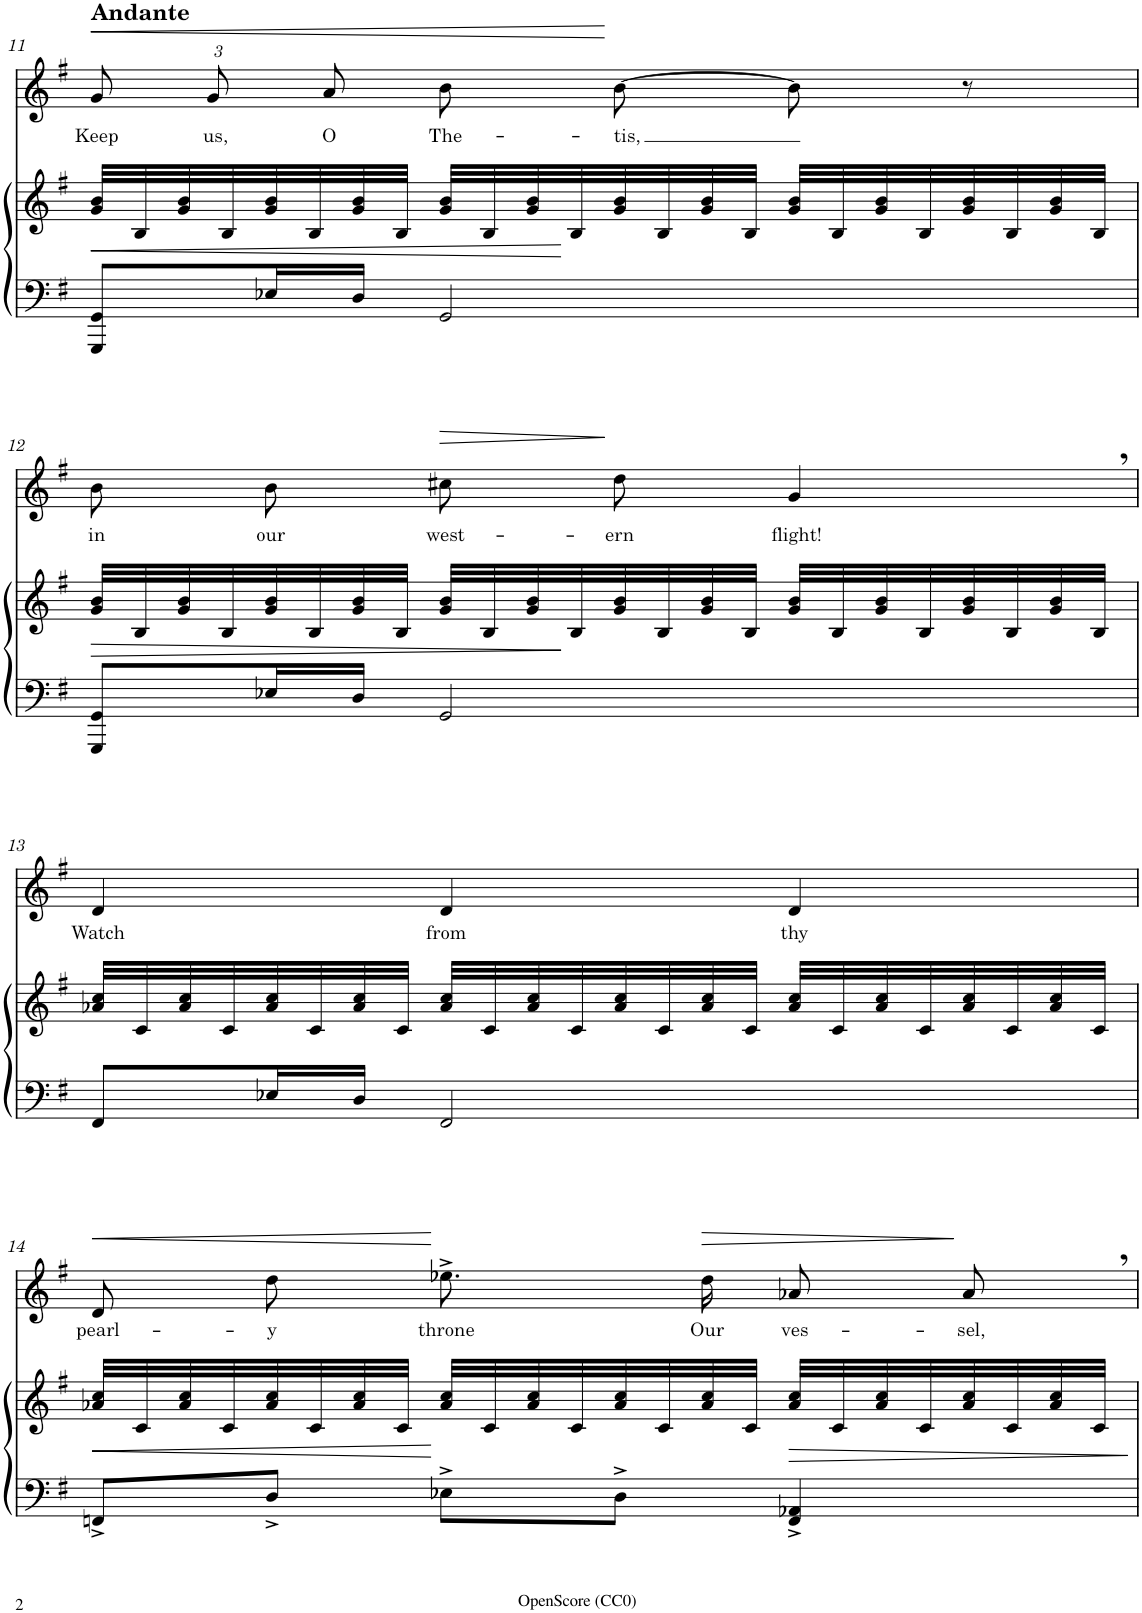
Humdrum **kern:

**kern	**kern	**dynam	**kern	**text	**dynam
*part2	*part2	*part2	*part1	*part1	*part1
*staff3	*staff2	*staff2/3	*staff1	*staff1	*staff1
*I"Piano	*	*	*I"Voice	*	*
*I'Pno	*	*	*	*	*
!!LO:PB:g=z
*clefF4	*clefG2	*	*clefG2	*	*
*k[f#]	*k[f#]	*	*k[f#]	*	*
*M3/4	*M3/4	*	*M3/4	*	*
=11	=11	=11	=11	=11	=11
!	!	!LO:HP:b	!	!	!
*	*	*	*Xbrackettup	*	*
!	!	!	!LO:TX:a:B:t=Andante	!	!
!	!	!	!	!LO:LY:b	!LO:HP:b
8GGG/ 8GG/L	32g/ 32b/LLL	<	12g/L	Keep	<
.	32B/	.	.	.	.
.	32g/ 32b/	.	.	.	.
!	!	!	!	!LO:LY:b	!
.	.	.	12g/	us,	.
.	32B/	.	.	.	.
16E-X/L	32g/ 32b/	.	.	.	.
.	32B/	.	.	.	.
!	!	!	!	!LO:LY:b	!
.	.	.	12a/J	O	.
16D/JJ	32g/ 32b/	.	.	.	.
.	32B/JJJ	.	.	.	.
!	!	!	!	!LO:LY:b	!
2GG/	32g/ 32b/LLL	.	8b\L	The-	.
.	32B/	.	.	.	.
.	32g/ 32b/	.	.	.	.
.	32B/	[	.	.	.
!	!	!	!	!LO:LY:b	!
.	32g/ 32b/	.	[8b\J	-tis,	[
.	32B/	.	.	.	.
.	32g/ 32b/	.	.	.	.
.	32B/JJJ	.	.	.	.
.	32g/ 32b/LLL	.	8b\]	.	.
.	32B/	.	.	.	.
.	32g/ 32b/	.	.	.	.
.	32B/	.	.	.	.
.	32g/ 32b/	.	8r	.	.
.	32B/	.	.	.	.
.	32g/ 32b/	.	.	.	.
.	32B/JJJ	.	.	.	.
!!LO:LB:g=z
=12	=12	=12	=12	=12	=12
!	!	!LO:HP:b	!	!LO:LY:b	!
8GGG/ 8GG/L	32g/ 32b/LLL	>	8b\L	in	.
.	32B/	.	.	.	.
.	32g/ 32b/	.	.	.	.
.	32B/	.	.	.	.
!	!	!	!	!LO:LY:b	!
16E-X/L	32g/ 32b/	.	8b\J	our	.
.	32B/	.	.	.	.
16D/JJ	32g/ 32b/	.	.	.	.
.	32B/JJJ	.	.	.	.
!	!	!	!	!LO:LY:b	!LO:HP:b
2GG/	32g/ 32b/LLL	.	8cc#X\L	west-	>
.	32B/	.	.	.	.
.	32g/ 32b/	.	.	.	.
.	32B/	]	.	.	.
!	!	!	!	!LO:LY:b	!
.	32g/ 32b/	.	8dd\J	-ern	]
.	32B/	.	.	.	.
.	32g/ 32b/	.	.	.	.
.	32B/JJJ	.	.	.	.
!	!	!	!	!LO:LY:b	!
.	32g/ 32b/LLL	.	4g,/	flight!	.
.	32B/	.	.	.	.
.	32g/ 32b/	.	.	.	.
.	32B/	.	.	.	.
.	32g/ 32b/	.	.	.	.
.	32B/	.	.	.	.
.	32g/ 32b/	.	.	.	.
.	32B/JJJ	.	.	.	.
!!LO:LB:g=z
=13	=13	=13	=13	=13	=13
!	!	!	!	!LO:LY:b	!
8FF#/L	32a-X/ 32cc/LLL	.	4d/	Watch	.
.	32c/	.	.	.	.
.	32a-/ 32cc/	.	.	.	.
.	32c/	.	.	.	.
16E-X/L	32a-/ 32cc/	.	.	.	.
.	32c/	.	.	.	.
16D/JJ	32a-/ 32cc/	.	.	.	.
.	32c/JJJ	.	.	.	.
!	!	!	!	!LO:LY:b	!
2FF#/	32a-/ 32cc/LLL	.	4d/	from	.
.	32c/	.	.	.	.
.	32a-/ 32cc/	.	.	.	.
.	32c/	.	.	.	.
.	32a-/ 32cc/	.	.	.	.
.	32c/	.	.	.	.
.	32a-/ 32cc/	.	.	.	.
.	32c/JJJ	.	.	.	.
!	!	!	!	!LO:LY:b	!
.	32a-/ 32cc/LLL	.	4d/	thy	.
.	32c/	.	.	.	.
.	32a-/ 32cc/	.	.	.	.
.	32c/	.	.	.	.
.	32a-/ 32cc/	.	.	.	.
.	32c/	.	.	.	.
.	32a-/ 32cc/	.	.	.	.
.	32c/JJJ	.	.	.	.
!!LO:LB:g=z
=14	=14	=14	=14	=14	=14
!	!	!LO:HP:b	!	!LO:LY:b	!LO:HP:b
8FFn^/L	32a-X/ 32cc/LLL	<	8d/L	pearl-	<
.	32c/	.	.	.	.
.	32a-/ 32cc/	.	.	.	.
.	32c/	.	.	.	.
!	!	!	!	!LO:LY:b	!
8D^/J	32a-/ 32cc/	.	8dd/J	-y	.
.	32c/	.	.	.	.
.	32a-/ 32cc/	.	.	.	.
.	32c/JJJ	.	.	.	.
!	!	!	!	!LO:LY:b	!
8E-X^\L	32a-/ 32cc/LLL	[	8.ee-X^\L	throne	[
.	32c/	.	.	.	.
.	32a-/ 32cc/	.	.	.	.
.	32c/	.	.	.	.
8D^\J	32a-/ 32cc/	.	.	.	.
.	32c/	.	.	.	.
!	!	!	!	!LO:LY:b	!LO:HP:b
.	32a-/ 32cc/	.	16dd\Jk	Our	>
.	32c/JJJ	.	.	.	.
!	!	!LO:HP:b	!	!LO:LY:b	!
4FF/^ 4AA-X/^	32a-/ 32cc/LLL	>	8a-X/L	ves-	.
.	32c/	.	.	.	.
.	32a-/ 32cc/	.	.	.	.
.	32c/	.	.	.	.
!	!	!	!	!LO:LY:b	!
.	32a-/ 32cc/	.	8a-,/J	-sel,	]
.	32c/	.	.	.	.
.	32a-/ 32cc/	.	.	.	.
.	32c/JJJ	.	.	.	.
.	.	]	.	.	.
=	=	=	=	=	=
*-	*-	*-	*-	*-	*-
